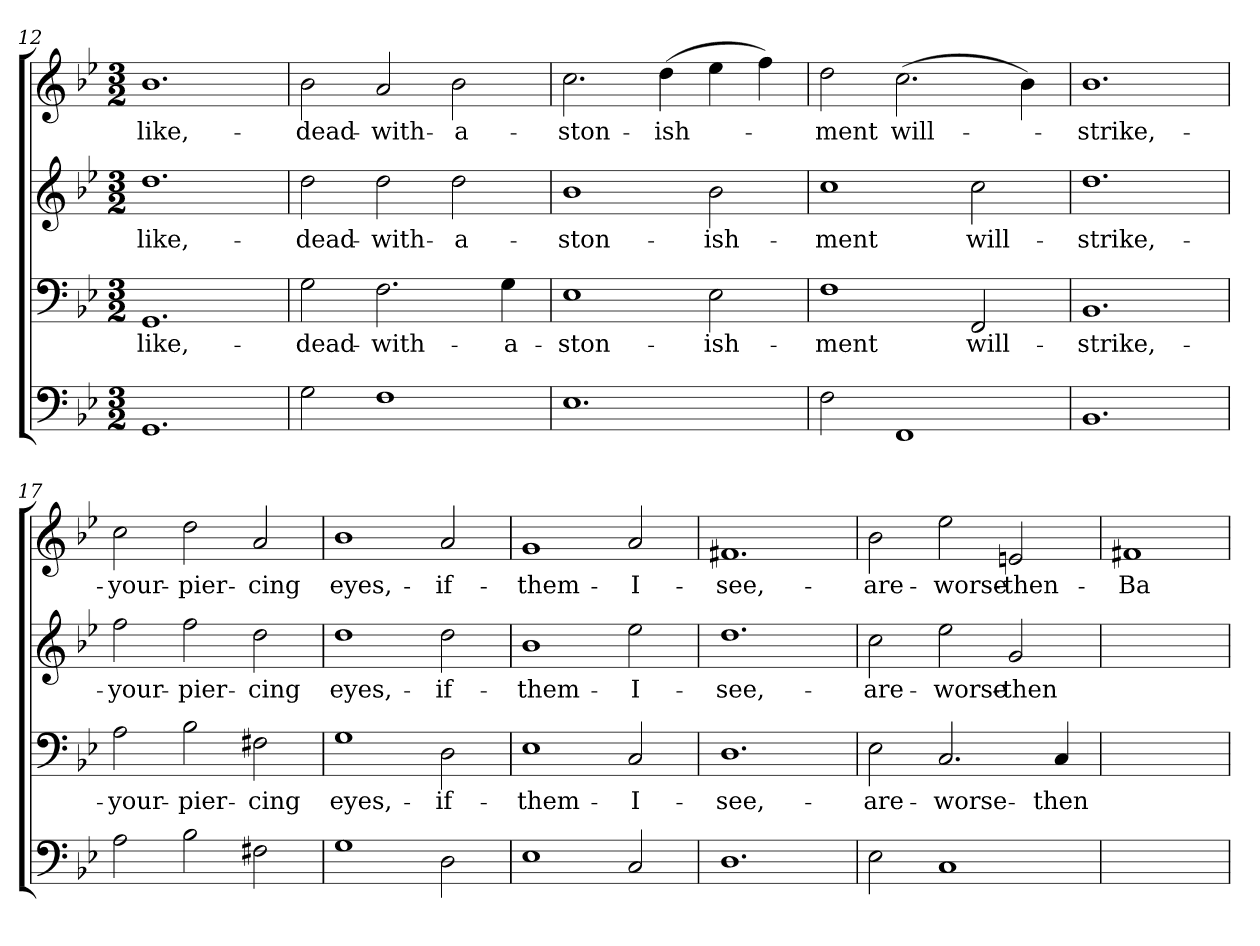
**kern	**kern	**text	**kern	**text	**kern	**text
*part4	*part3	*part3	*part2	*part2	*part1	*part1
*staff4	*staff3	*staff3	*staff2	*staff2	*staff1	*staff1
*clefF4	*clefF4	*	*clefG2	*	*clefG2	*
*k[b-e-]	*k[b-e-]	*	*k[b-e-]	*	*k[b-e-]	*
*B-:	*B-:	*	*B-:	*	*B-:	*
*M3/2	*M3/2	*	*M3/2	*	*M3/2	*
=12	=12	=12	=12	=12	=12	=12
1.GG/	1.GG/	like,-	1.dd\	like,-	1.b-\	like,-
=13	=13	=13	=13	=13	=13	=13
2G\	2G\	dead-	2dd\	dead-	2b-\	dead-
1F\	2.F\	with-	2dd\	with-	2a/	with-
.	.	.	2dd\	a-	2b-\	a-
.	4G\	a-	.	.	.	.
!!LO:LB:g=z
=14	=14	=14	=14	=14	=14	=14
1.E-\	1E-\	-ston-	1b-\	-ston-	2.cc\	-ston-
.	.	.	.	.	(4dd\	-ish-
.	2E-\	-ish-	2b-\	-ish-	4ee-\	.
.	.	.	.	.	4ff\)	.
=15	=15	=15	=15	=15	=15	=15
2F\	1F\	-ment	1cc\	-ment	2dd\	-ment
1FF/	.	.	.	.	(2.cc\	will-
.	2FF/	will-	2cc\	will-	.	.
.	.	.	.	.	4b-\)	.
=16	=16	=16	=16	=16	=16	=16
1.BB-/	1.BB-/	strike,-	1.dd\	strike,-	1.b-\	strike,-
=17	=17	=17	=17	=17	=17	=17
2A\	2A\	your-	2ff\	your-	2cc\	your-
2B-\	2B-\	pier-	2ff\	pier-	2dd\	pier-
2F#X\	2F#X\	-cing	2dd\	-cing	2a/	-cing
=18	=18	=18	=18	=18	=18	=18
1G\	1G\	eyes,-	1dd\	eyes,-	1b-\	eyes,-
2D\	2D\	if-	2dd\	if-	2a/	if-
!!LO:PB:g=z
=19	=19	=19	=19	=19	=19	=19
1E-\	1E-\	them-	1b-\	them-	1g/	them-
2C/	2C/	I-	2ee-\	I-	2a/	I-
=20	=20	=20	=20	=20	=20	=20
1.D\	1.D\	see,-	1.dd\	see,-	1.f#X/	see,-
=21	=21	=21	=21	=21	=21	=21
2E-\	2E-\	are-	2cc\	are-	2b-\	are-
1C/	2.C/	worse-	2ee-\	worse-	2ee-\	worse-
.	.	.	2g/	then-	2en/	then-
.	4C/	then-	.	.	.	.
=22	=22	=22	=22	=22	=22	=22
!	!	!	!	!	!	!LO:LY:i
1ryy	1ryy	.	1ryy	.	1f#X/	Ba-
=	=	=	=	=	=	=
*-	*-	*-	*-	*-	*-	*-
